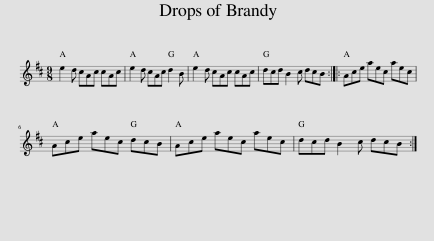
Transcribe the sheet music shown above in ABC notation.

X:1
L:1/8
M:9/8
I:linebreak $
K:D
V:1 treble
V:1
 e2 d cAc cAc | e2 d cAc d2 B | e2 d cAc cAc | dcd B2 c dcB :: Ace aec aec |$ %5
 Ace aec dcB | Ace aec aec | dcd B2 c dcB :| %8
